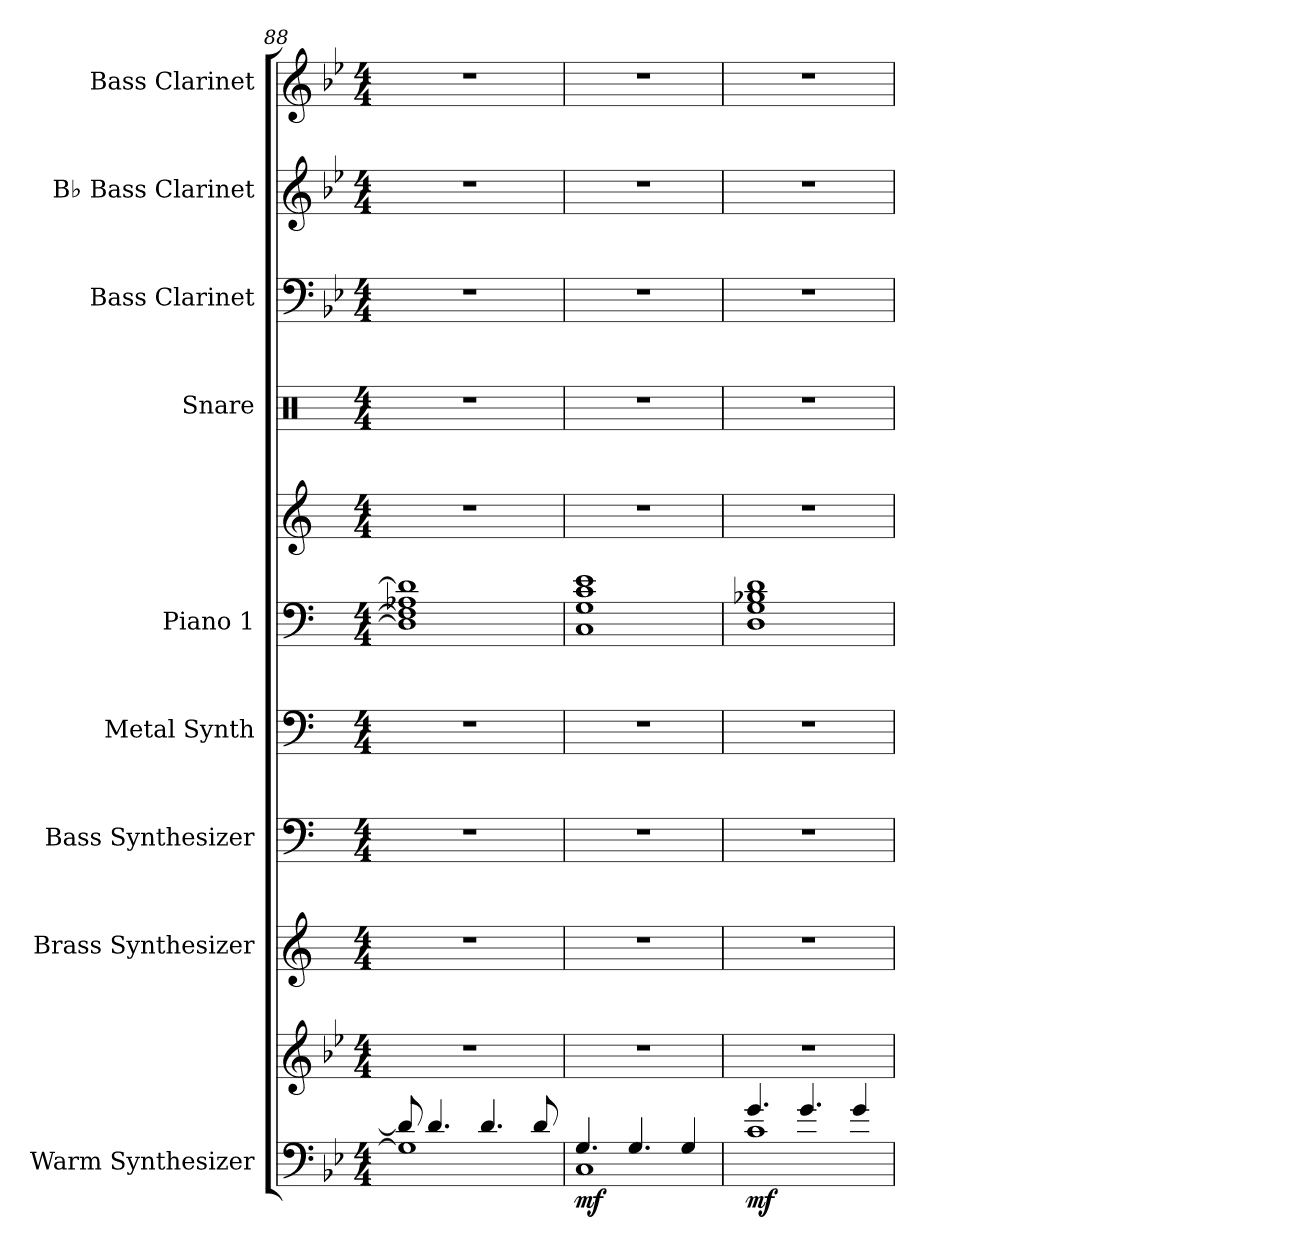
**kern	**kern	**dynam	**kern	**kern	**kern	**kern	**kern	**kern	**kern	**kern	**kern
*part9	*part9	*part9	*part8	*part7	*part6	*part5	*part5	*part4	*part3	*part2	*part1
*staff11	*staff10	*staff10/11	*staff9	*staff8	*staff7	*staff6	*staff5	*staff4	*staff3	*staff2	*staff1
*I"Warm Synthesizer	*	*	*I"Brass Synthesizer	*I"Bass Synthesizer	*I"Metal Synth	*I"Piano 1	*	*I"Snare	*I"Bass Clarinet	*I"B♭ Bass Clarinet	*I"Bass Clarinet
*I'Synth.	*	*	*	*I'Bass	*I'Metal Syn.	*I'Pno. 1	*	*I'Snare	*I'B. Cl.	*I'B♭ B. Cl.	*I'B. Cl.
*clefF4	*clefG2	*	*clefG2	*clefF4	*clefF4	*clefF4	*clefG2	*clefX	*clefF4	*clefG2	*clefG2
*	*	*	*	*	*	*	*	*	*ITrd1c2	*ITrd8c14	*ITrd8c14
*k[b-e-]	*k[b-e-]	*	*k[]	*k[]	*k[]	*k[]	*k[]	*k[]	*k[b-e-a-d-]	*k[b-e-]	*k[b-e-]
*M4/4	*M4/4	*	*M4/4	*M4/4	*M4/4	*M4/4	*M4/4	*M4/4	*M4/4	*M4/4	*M4/4
=88	=88	=88	=88	=88	=88	=88	=88	=88	=88	=88	=88
*^	*	*	*	*	*	*	*	*	*	*	*
8d/]	1G]	1r	.	1r	1r	1r	1D] 1F] 1A-X 1d]	1r	1r	1r	1r	1r
4.d/	.	.	.	.	.	.	.	.	.	.	.	.
4.d/	.	.	.	.	.	.	.	.	.	.	.	.
8d/	.	.	.	.	.	.	.	.	.	.	.	.
=89	=89	=89	=89	=89	=89	=89	=89	=89	=89	=89	=89	=89
!	!	!	!LO:DY:b=2	!	!	!	!	!	!	!	!	!
4.G/	1C	1r	mf	1r	1r	1r	1C 1G 1c 1e	1r	1r	1r	1r	1r
4.G/	.	.	.	.	.	.	.	.	.	.	.	.
4G/	.	.	.	.	.	.	.	.	.	.	.	.
=90	=90	=90	=90	=90	=90	=90	=90	=90	=90	=90	=90	=90
!	!	!	!LO:DY:b=2	!	!	!	!	!	!	!	!	!
4.g/	1c	1r	mf	1r	1r	1r	1D 1G 1B-X 1d	1r	1r	1r	1r	1r
4.g/	.	.	.	.	.	.	.	.	.	.	.	.
4g/	.	.	.	.	.	.	.	.	.	.	.	.
*v	*v	*	*	*	*	*	*	*	*	*	*	*
=	=	=	=	=	=	=	=	=	=	=	=
*-	*-	*-	*-	*-	*-	*-	*-	*-	*-	*-	*-
